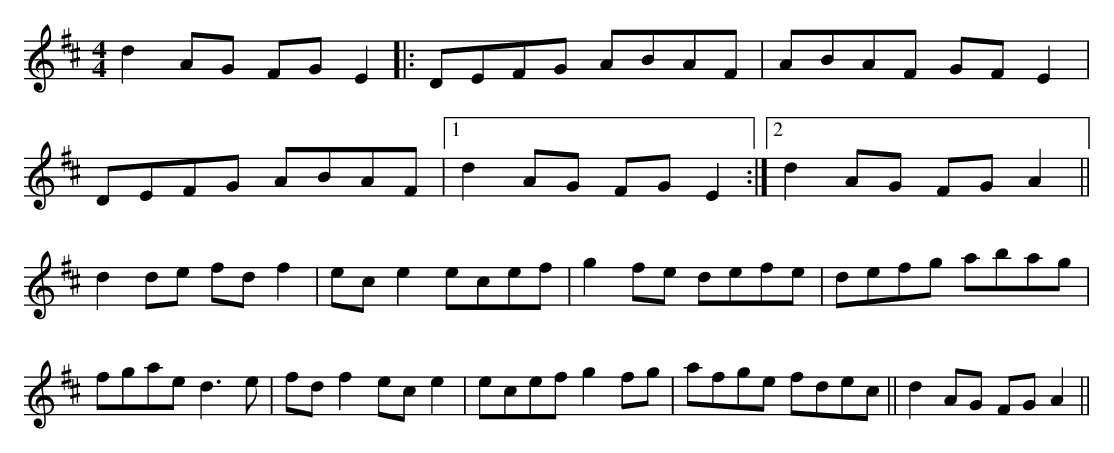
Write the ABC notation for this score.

X:1
M:4/4
K:D
d2AG FGE2|:DEFG ABAF|ABAF GFE2|
DEFG ABAF|1 d2AG FGE2:|2 d2AG FGA2||
d2de fdf2|ece2 ecef|g2fe defe|defg abag|
fgae d3e|fdf2 ece2|ecef g2fg|afge fdec||d2AG FGA2||
